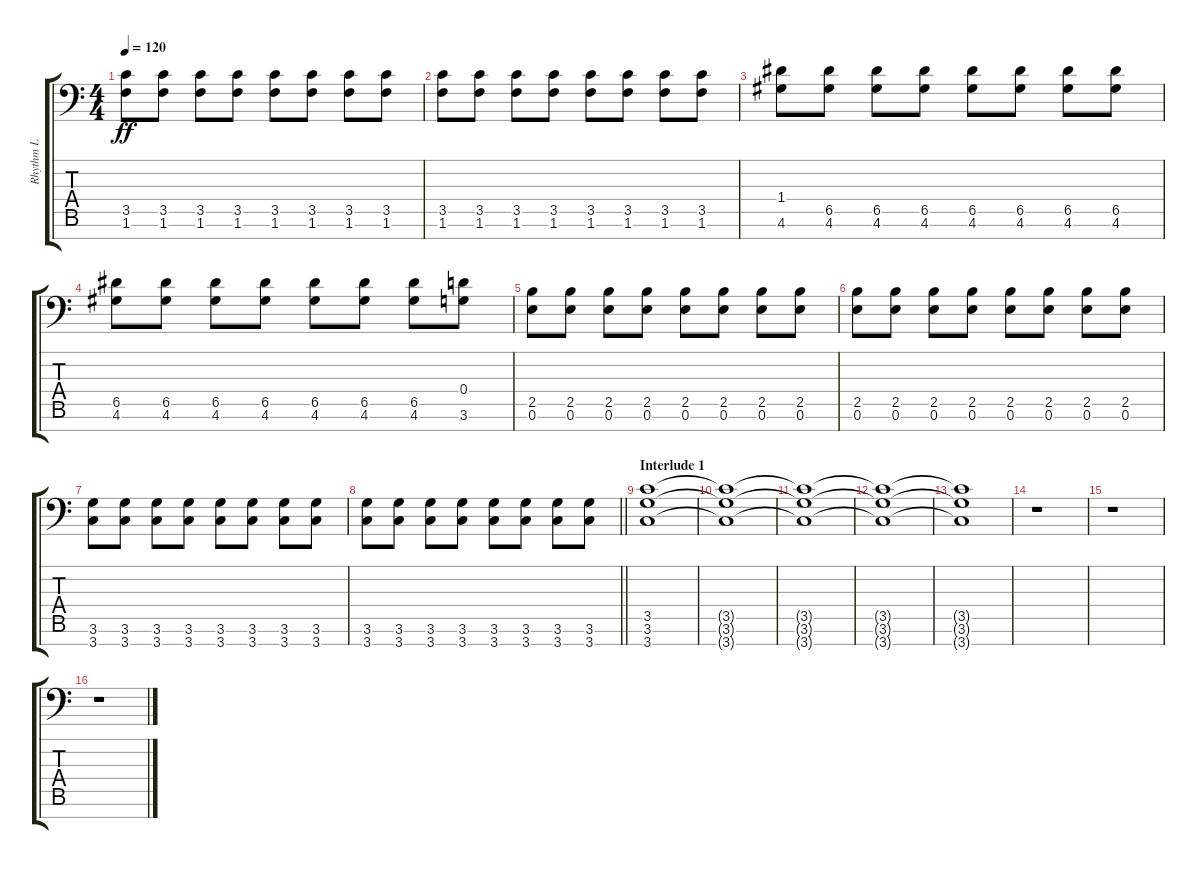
\track ("Rhythm L" "Rhythm L") {instrument distortionguitar}
\staff {score tabs}
\tuning (E4 B3 G3 D3 A2 E2 A1) {hide}
\ts (4 4)
\tempo 120
\clef f4
\ks c
(3.5 1.6).8{dy ff} (3.5 1.6).8 (3.5 1.6).8 (3.5 1.6).8 (3.5 1.6).8 (3.5 1.6).8 (3.5 1.6).8 (3.5 1.6).8 |
(3.5 1.6).8 (3.5 1.6).8 (3.5 1.6).8 (3.5 1.6).8 (3.5 1.6).8 (3.5 1.6).8 (3.5 1.6).8 (3.5 1.6).8 |
(1.4 4.6).8 (6.5 4.6).8 (6.5 4.6).8 (6.5 4.6).8 (6.5 4.6).8 (6.5 4.6).8 (6.5 4.6).8 (6.5 4.6).8 |
(6.5 4.6).8 (6.5 4.6).8 (6.5 4.6).8 (6.5 4.6).8 (6.5 4.6).8 (6.5 4.6).8 (6.5 4.6).8 (0.4 3.6).8 |
(2.5 0.6).8 (2.5 0.6).8 (2.5 0.6).8 (2.5 0.6).8 (2.5 0.6).8 (2.5 0.6).8 (2.5 0.6).8 (2.5 0.6).8 |
(2.5 0.6).8 (2.5 0.6).8 (2.5 0.6).8 (2.5 0.6).8 (2.5 0.6).8 (2.5 0.6).8 (2.5 0.6).8 (2.5 0.6).8 |
(3.6 3.7).8 (3.6 3.7).8 (3.6 3.7).8 (3.6 3.7).8 (3.6 3.7).8 (3.6 3.7).8 (3.6 3.7).8 (3.6 3.7).8 |
\barLineRight lightlight
(3.6 3.7).8 (3.6 3.7).8 (3.6 3.7).8 (3.6 3.7).8 (3.6 3.7).8 (3.6 3.7).8 (3.6 3.7).8 (3.6 3.7).8 |
\section ("" "Interlude 1")
(3.5 3.6 3.7).1 |
(3.5{t} 3.6{t} 3.7{t}).1 |
(3.5{t} 3.6{t} 3.7{t}).1 |
(3.5{t} 3.6{t} 3.7{t}).1 |
(3.5{t} 3.6{t} 3.7{t}).1 |
r.1 |
r.1 |
r.1
